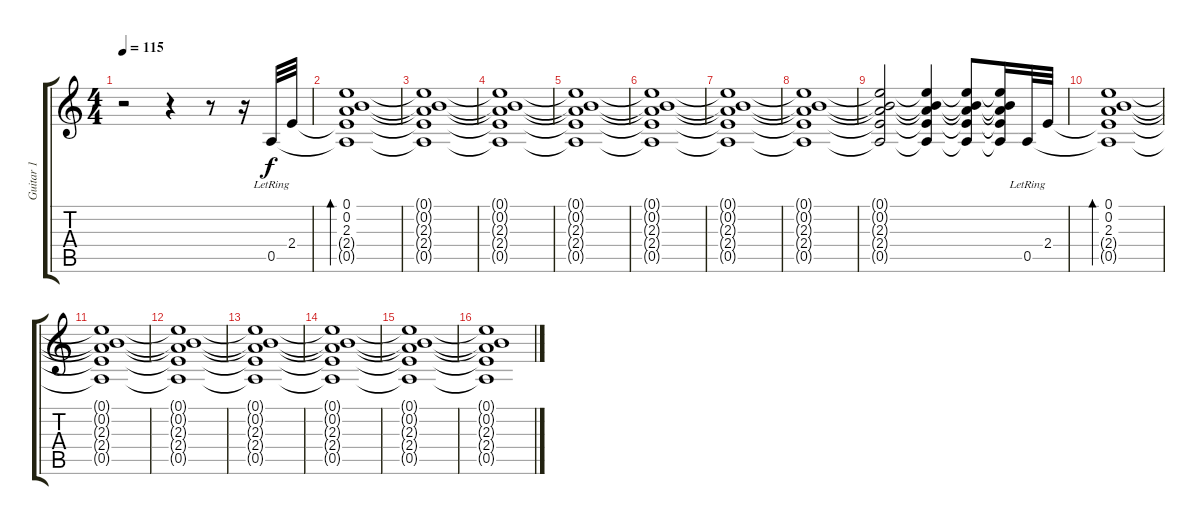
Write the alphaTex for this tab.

\track ("Guitar 1" "Guitar 1") {instrument electricguitarclean}
\staff {score tabs}
\tuning (E4 B3 G3 D3 A2 D2) {hide}
\ts (4 4)
\tempo 115
\clef g2
\ks c
r.2{dy f instrument electricguitarclean} r.4 r.8 r.16 0.5{lr}.32 2.4{lr}.32 |
(0.1 0.2 2.3 2.4{t} 0.5{t}).1{bd 240} |
(0.1{t} 0.2{t} 2.3{t} 2.4{t} 0.5{t}).1 |
(0.1{t} 0.2{t} 2.3{t} 2.4{t} 0.5{t}).1 |
(0.1{t} 0.2{t} 2.3{t} 2.4{t} 0.5{t}).1 |
(0.1{t} 0.2{t} 2.3{t} 2.4{t} 0.5{t}).1 |
(0.1{t} 0.2{t} 2.3{t} 2.4{t} 0.5{t}).1 |
(0.1{t} 0.2{t} 2.3{t} 2.4{t} 0.5{t}).1 |
(0.1{t} 0.2{t} 2.3{t} 2.4{t} 0.5{t}).2 (0.1{t} 0.2{t} 2.3{t} 2.4{t} 0.5{t}).4 (0.1{t} 0.2{t} 2.3{t} 2.4{t} 0.5{t}).8 (0.1{t} 0.2{t} 2.3{t} 2.4{t} 0.5{t}).16 0.5{lr}.32 2.4{lr}.32 |
(0.1 0.2 2.3 2.4{t} 0.5{t}).1{bd 240} |
(0.1{t} 0.2{t} 2.3{t} 2.4{t} 0.5{t}).1 |
(0.1{t} 0.2{t} 2.3{t} 2.4{t} 0.5{t}).1 |
(0.1{t} 0.2{t} 2.3{t} 2.4{t} 0.5{t}).1 |
(0.1{t} 0.2{t} 2.3{t} 2.4{t} 0.5{t}).1 |
(0.1{t} 0.2{t} 2.3{t} 2.4{t} 0.5{t}).1 |
(0.1{t} 0.2{t} 2.3{t} 2.4{t} 0.5{t}).1
